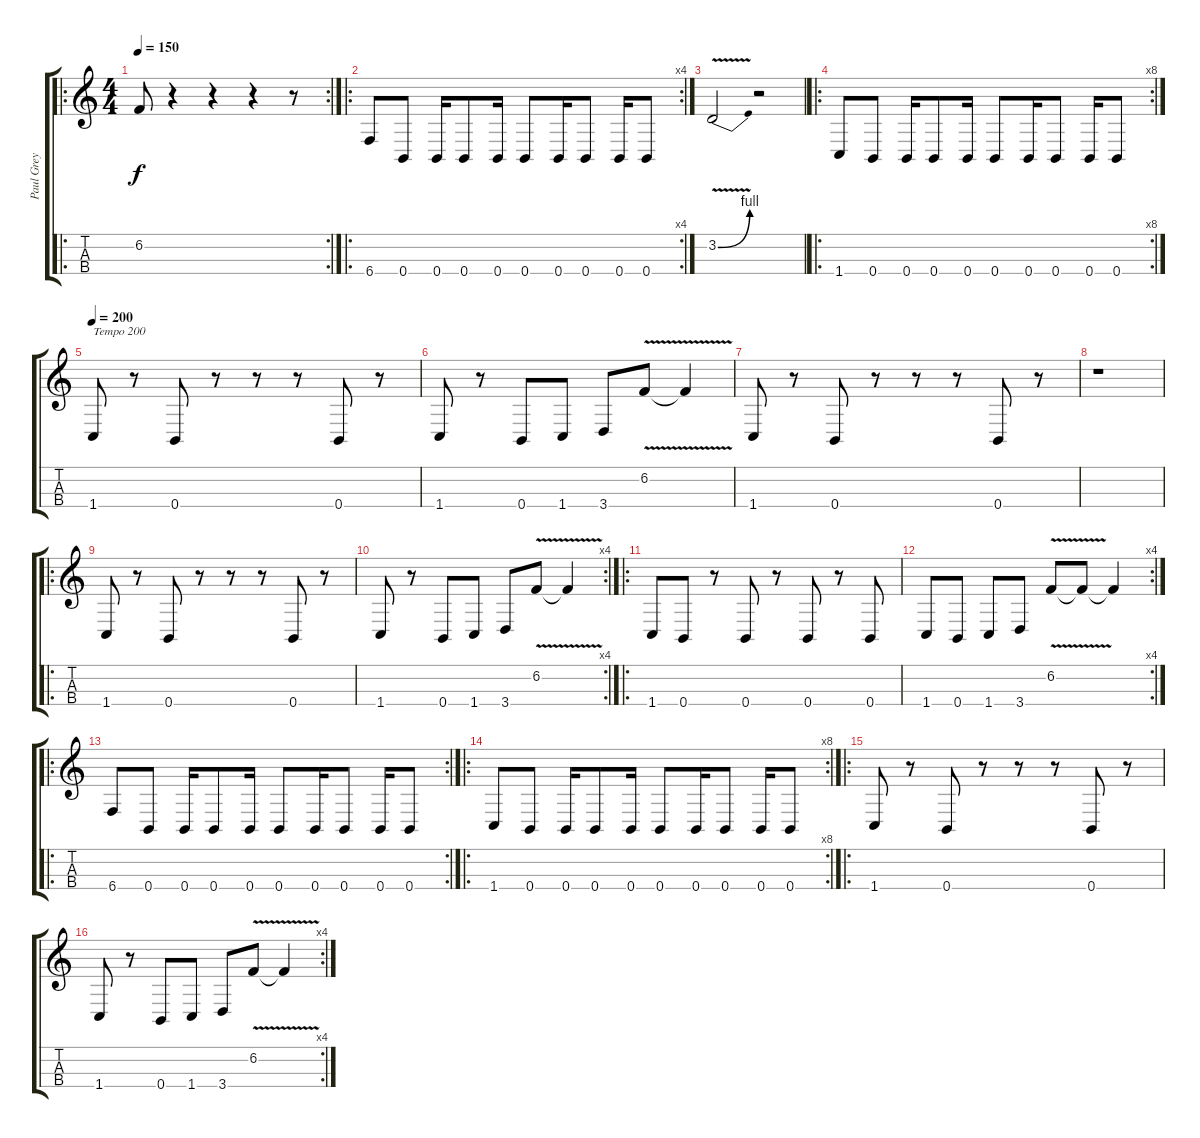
\track ("Paul Grey" "Paul Grey") {instrument electricbasspick}
\staff {score tabs}
\tuning (E3 B2 Gb2 B1) {hide}
\ro
\rc 2
\ts (4 4)
\tempo 150
\clef g2
\ks c
6.2.8{dy f instrument electricbasspick} r.4 r.4 r.4 r.8 |
\ro
\rc 4
6.4.8 0.4.8 0.4.16 0.4.8 0.4.16 0.4.8 0.4.16 0.4.8 0.4.16 0.4.8 |
3.2{be (bend 0 0 60 4) v}.2 r.2 |
\ro
\rc 8
1.4.8 0.4.8 0.4.16 0.4.8 0.4.16 0.4.8 0.4.16 0.4.8 0.4.16 0.4.8 |
\tempo 200
1.4.8{txt "Tempo 200"} r.8 0.4.8 r.8 r.8 r.8 0.4.8 r.8 |
1.4.8 r.8 0.4.8 1.4.8 3.4.8 6.2{v}.8 6.2{t}.4 |
1.4.8 r.8 0.4.8 r.8 r.8 r.8 0.4.8 r.8 |
r.1 |
\ro
1.4.8 r.8 0.4.8 r.8 r.8 r.8 0.4.8 r.8 |
\rc 4
1.4.8 r.8 0.4.8 1.4.8 3.4.8 6.2{v}.8 6.2{t}.4 |
\ro
1.4.8 0.4.8 r.8 0.4.8 r.8 0.4.8 r.8 0.4.8 |
\rc 4
1.4.8 0.4.8 1.4.8 3.4.8 6.2{v}.8 6.2{t}.8 6.2{t}.4 |
\ro
\rc 2
6.4.8 0.4.8 0.4.16 0.4.8 0.4.16 0.4.8 0.4.16 0.4.8 0.4.16 0.4.8 |
\ro
\rc 8
1.4.8 0.4.8 0.4.16 0.4.8 0.4.16 0.4.8 0.4.16 0.4.8 0.4.16 0.4.8 |
\ro
1.4.8 r.8 0.4.8 r.8 r.8 r.8 0.4.8 r.8 |
\rc 4
1.4.8 r.8 0.4.8 1.4.8 3.4.8 6.2{v}.8 6.2{t}.4
